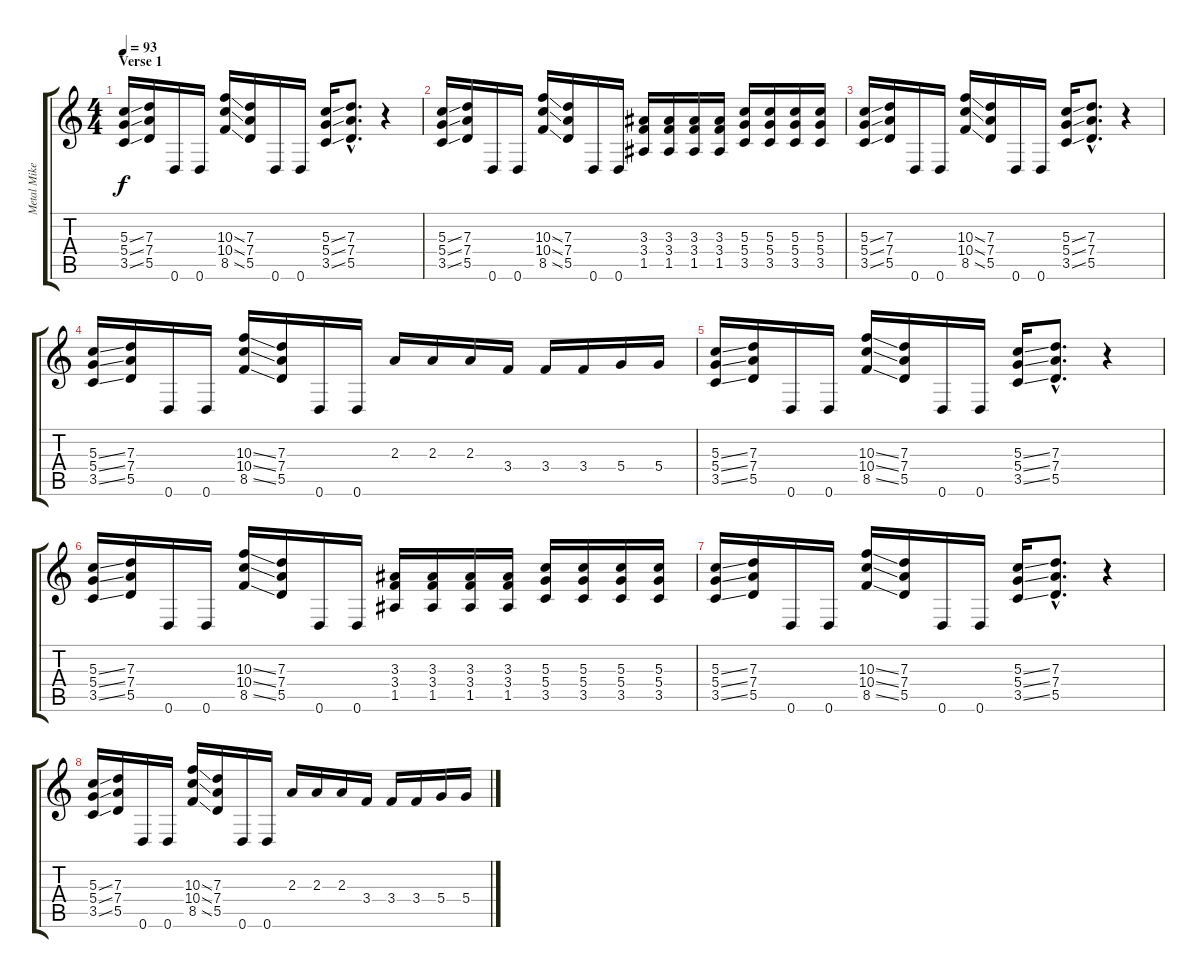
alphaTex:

\track ("Metal Mike" "Metal Mike") {instrument distortionguitar}
\staff {score tabs}
\tuning (E4 B3 G3 D3 A2 D2) {hide}
\ts (4 4)
\section ("" "Verse 1")
\tempo 93
\clef g2
\ks c
(5.3{ss} 5.4{ss} 3.5{ss}).16{dy f} (7.3 7.4 5.5).16 0.6.16 0.6.16 (10.3{ss} 10.4{ss} 8.5{ss}).16 (7.3 7.4 5.5).16 0.6.16 0.6.16 (5.3{ss} 5.4{ss} 3.5{ss}).16 (7.3{hac} 7.4{hac} 5.5{hac}).8{d} r.4 |
(5.3{ss} 5.4{ss} 3.5{ss}).16 (7.3 7.4 5.5).16 0.6.16 0.6.16 (10.3{ss} 10.4{ss} 8.5{ss}).16 (7.3 7.4 5.5).16 0.6.16 0.6.16 (3.3 3.4 1.5).16 (3.3 3.4 1.5).16 (3.3 3.4 1.5).16 (3.3 3.4 1.5).16 (5.3 5.4 3.5).16 (5.3 5.4 3.5).16 (5.3 5.4 3.5).16 (5.3 5.4 3.5).16 |
(5.3{ss} 5.4{ss} 3.5{ss}).16 (7.3 7.4 5.5).16 0.6.16 0.6.16 (10.3{ss} 10.4{ss} 8.5{ss}).16 (7.3 7.4 5.5).16 0.6.16 0.6.16 (5.3{ss} 5.4{ss} 3.5{ss}).16 (7.3{hac} 7.4{hac} 5.5{hac}).8{d} r.4 |
(5.3{ss} 5.4{ss} 3.5{ss}).16 (7.3 7.4 5.5).16 0.6.16 0.6.16 (10.3{ss} 10.4{ss} 8.5{ss}).16 (7.3 7.4 5.5).16 0.6.16 0.6.16 2.3.16 2.3.16 2.3.16 3.4.16 3.4.16 3.4.16 5.4.16 5.4.16 |
(5.3{ss} 5.4{ss} 3.5{ss}).16 (7.3 7.4 5.5).16 0.6.16 0.6.16 (10.3{ss} 10.4{ss} 8.5{ss}).16 (7.3 7.4 5.5).16 0.6.16 0.6.16 (5.3{ss} 5.4{ss} 3.5{ss}).16 (7.3{hac} 7.4{hac} 5.5{hac}).8{d} r.4 |
(5.3{ss} 5.4{ss} 3.5{ss}).16 (7.3 7.4 5.5).16 0.6.16 0.6.16 (10.3{ss} 10.4{ss} 8.5{ss}).16 (7.3 7.4 5.5).16 0.6.16 0.6.16 (3.3 3.4 1.5).16 (3.3 3.4 1.5).16 (3.3 3.4 1.5).16 (3.3 3.4 1.5).16 (5.3 5.4 3.5).16 (5.3 5.4 3.5).16 (5.3 5.4 3.5).16 (5.3 5.4 3.5).16 |
(5.3{ss} 5.4{ss} 3.5{ss}).16 (7.3 7.4 5.5).16 0.6.16 0.6.16 (10.3{ss} 10.4{ss} 8.5{ss}).16 (7.3 7.4 5.5).16 0.6.16 0.6.16 (5.3{ss} 5.4{ss} 3.5{ss}).16 (7.3{hac} 7.4{hac} 5.5{hac}).8{d} r.4 |
(5.3{ss} 5.4{ss} 3.5{ss}).16 (7.3 7.4 5.5).16 0.6.16 0.6.16 (10.3{ss} 10.4{ss} 8.5{ss}).16 (7.3 7.4 5.5).16 0.6.16 0.6.16 2.3.16 2.3.16 2.3.16 3.4.16 3.4.16 3.4.16 5.4.16 5.4.16
